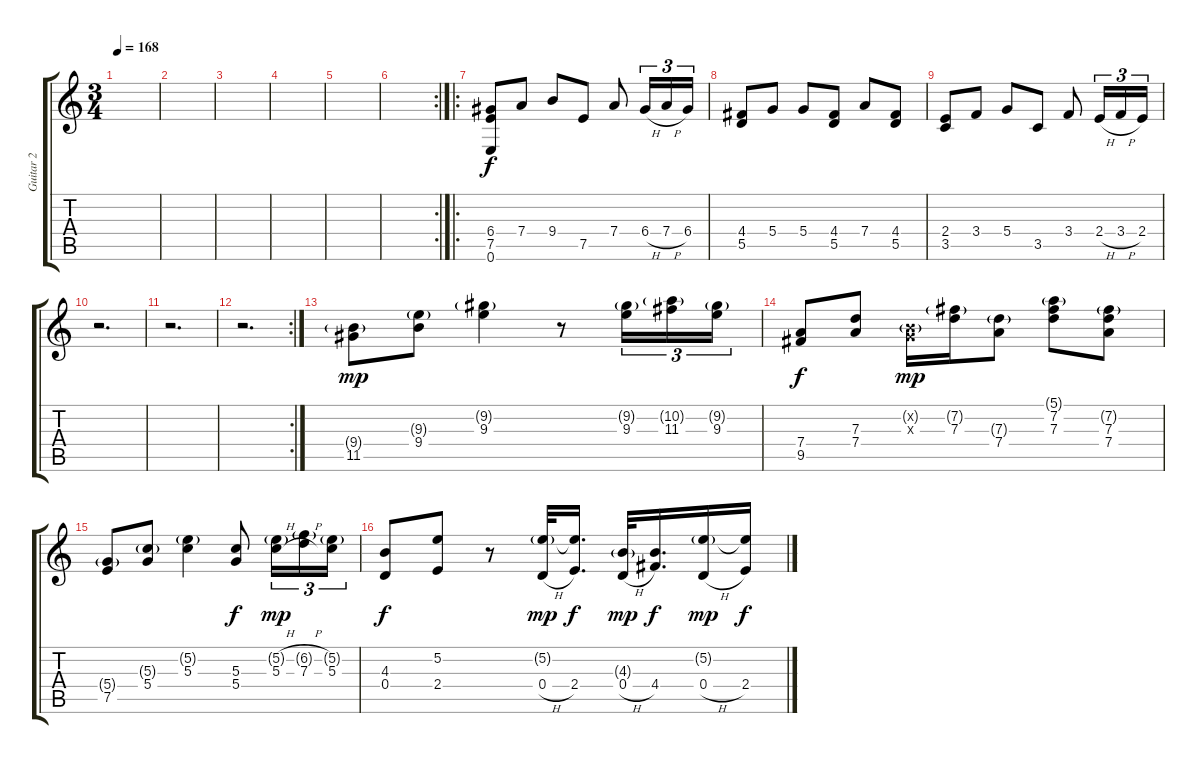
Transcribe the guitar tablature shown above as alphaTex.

\track ("Guitar 2" "Guitar 2") {instrument distortionguitar}
\staff {score tabs}
\tuning (E4 B3 G3 D3 A2 E2) {hide}
\ts (3 4)
\tempo 168
\tempo 96
\tempo 168
\clef g2
\ks c
|
|
|
|
|
\rc 2
|
\ro
(6.4 7.5 0.6).8{instrument acousticguitarsteel} 7.4.8 9.4.8 7.5.8 7.4.8 6.4{h}.16{tu (3 2)} 7.4{h}.16{tu (3 2)} 6.4.16{tu (3 2)} |
(4.4 5.5).8 5.4.8 5.4.8 (4.4 5.5).8 7.4.8 (4.4 5.5).8 |
(2.4 3.5).8 3.4.8 5.4.8 3.5.8 3.4.8 2.4{h}.16{tu (3 2)} 3.4{h}.16{tu (3 2)} 2.4.16{tu (3 2)} |
r.2{d} |
r.2{d} |
\rc 2
r.2{d} |
(9.4{g} 11.5).8{dy mp instrument distortionguitar} (9.3{g} 9.4).8 (9.2{g} 9.3).4 r.8 (9.2{g} 9.3).16{tu (3 2)} (10.2{g} 11.3).16{tu (3 2)} (9.2{g} 9.3).16{tu (3 2)} |
(7.4 9.5).8{dy f} (7.3 7.4).8 (0.2{g x} 0.3{x}).16{dy mp} (7.2{g} 7.3).16 (7.3{g} 7.4).8 (5.1{g} 7.2 7.3).8 (7.2{g} 7.3 7.4).8 |
(5.4{g} 7.5).8 (5.3{g} 5.4).8 (5.2{g} 5.3).4 (5.3 5.4).8{dy f} (5.2{h g} 5.3{h}).16{tu (3 2) dy mp} (6.2{h g} 7.3{h}).16{tu (3 2)} (5.2{g} 5.3).16{tu (3 2)} |
(4.3 0.4).8{dy f} (5.2 2.4).8 r.8 (5.2{g} 0.4{h}).32{dy mp} (5.2{t} 2.4).16{d dy f} (4.3{g} 0.4{h}).32{dy mp} (4.3{t} 4.4).16{d dy f} (5.2{g} 0.4{h}).16{dy mp} (5.2{t} 2.4).16{dy f}
